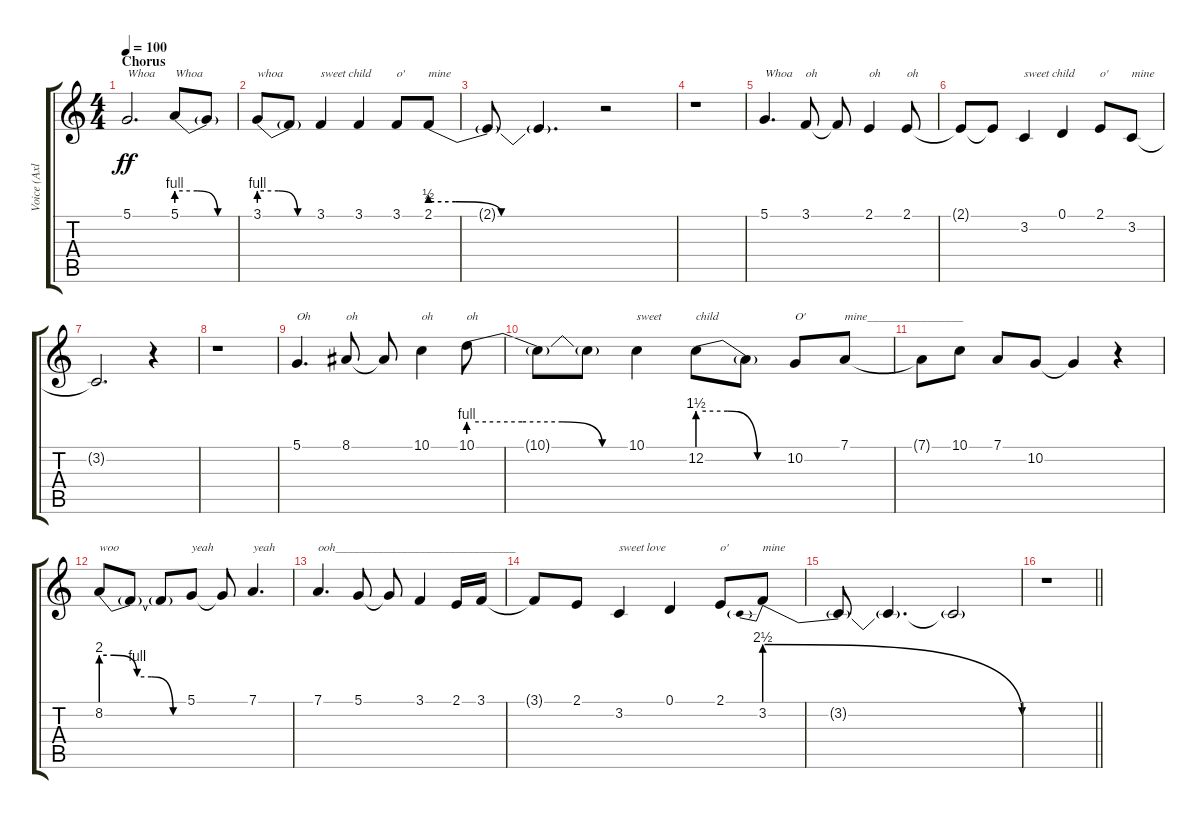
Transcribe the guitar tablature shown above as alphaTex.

\track ("Voice (Axl)" "Voice (Axl") {instrument lead2sawtooth}
\staff {score tabs}
\tuning (D4 A3 F3 C3 G2 D2) {hide}
\ts (4 4)
\section ("" "Chorus")
\tempo 100
\clef g2
\ks c
5.1.2{d txt "Whoa" dy ff} 5.1{be (custom 0 4 20 4 40 0 60 0)}.8{txt "Whoa"} 5.1{t}.8 |
3.1{be (custom 0 4 20 4 40 0 60 0)}.8{txt "whoa"} 3.1{t}.8 3.1.4{txt "sweet child"} 3.1.4 3.1.8{txt "o'"} 2.1{be (custom 0 2 9 2 25 0 40 0 60 0)}.8{txt "mine"} |
2.1{t}.8 2.1{t}.4{d} r.2 |
r.1 |
5.1.4{d txt "Whoa"} 3.1.8{txt "oh"} 3.1{t}.8 2.1.4{txt "oh"} 2.1.8{txt "oh"} |
2.1{t}.8 2.1{t}.8 3.2.4{txt "sweet child"} 0.1.4 2.1.8{txt "o'"} 3.2.8{txt "mine"} |
3.2{t}.2{d} r.4 |
r.1 |
5.1.4{d txt "Oh"} 8.1.8{txt "oh"} 8.1{t}.8 10.1.4{txt "oh"} 10.1{be (custom 0 4 20 4 35 4 50 0 60 0)}.8{txt "oh"} |
10.1{t}.8 10.1{t}.8 10.1.4{txt "sweet"} 12.2{be (custom 0 6 20 6 40 0 60 0)}.8{txt "child"} 12.2{t}.8 10.2.8{txt "O'"} 7.1.8{txt "mine________________"} |
7.1{t}.8 10.1.8 7.1.8 10.2.8 10.2{t}.4 r.4 |
8.2{be (custom 0 8 9 8 25 4 35 4 50 0 60 0)}.8{txt "woo"} 8.2{t}.8 8.2{t}.8 5.1.8{txt "yeah"} 5.1{t}.8 7.1.4{d txt "yeah"} |
7.1.4{d txt "ooh______________________________"} 5.1.8 5.1{t}.8 3.1.4 2.1.16 3.1.16 |
3.1{t}.8 2.1.8 3.2.4{txt "sweet love"} 0.1.4 2.1.8{txt "o'"} 3.2{be (prebendrelease 0 10 60 0)}.8{txt "mine"} |
3.2{t}.8 3.2{t}.4{d} 3.2{t}.2 |
\barLineRight lightlight
r.1
